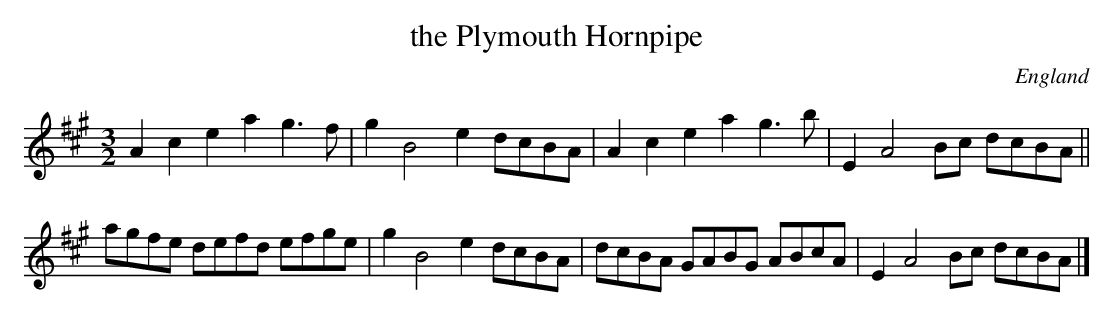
X:1
T:the Plymouth Hornpipe
L:1/8
M:3/2
O:England
K:A
A2 c2 e2 a2 g3 f | g2 B4 e2 dcBA | A2 c2 e2 a2 g3 b | E2 A4 Bc dcBA ||
agfe  defd  efge | g2 B4 e2 dcBA | dcBA  GABG  ABcA | E2 A4 Bc dcBA |]
